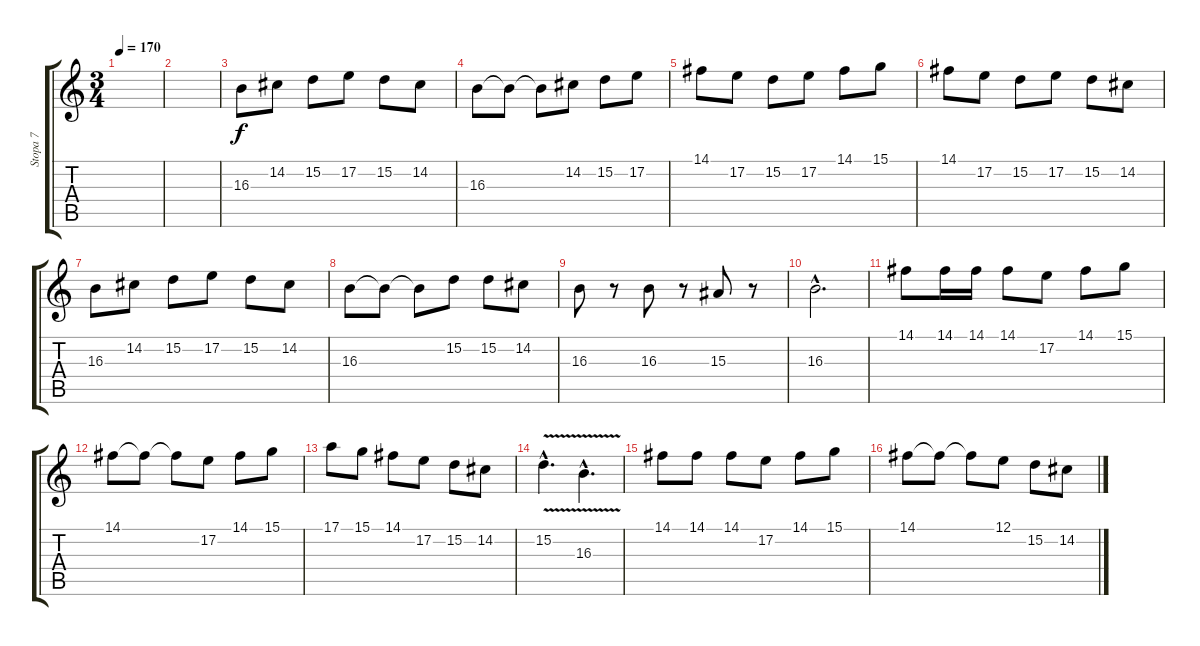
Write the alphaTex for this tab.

\track ("Stopa 7" "Stopa 7") {instrument violin}
\staff {score tabs}
\tuning (E4 B3 G3 D3 A2 E2) {hide}
\ts (3 4)
\tempo 170
\clef g2
\ks c
|
|
16.3.8 14.2.8 15.2.8 17.2.8 15.2.8 14.2.8 |
16.3.8 16.3{t}.8 16.3{t}.8 14.2.8 15.2.8 17.2.8 |
14.1.8 17.2.8 15.2.8 17.2.8 14.1.8 15.1.8 |
14.1.8 17.2.8 15.2.8 17.2.8 15.2.8 14.2.8 |
16.3.8 14.2.8 15.2.8 17.2.8 15.2.8 14.2.8 |
16.3.8 16.3{t}.8 16.3{t}.8 15.2.8 15.2.8 14.2.8 |
16.3.8 r.8 16.3.8 r.8 15.3.8 r.8 |
16.3{hac}.2{d} |
14.1.8 14.1.16 14.1.16 14.1.8 17.2.8 14.1.8 15.1.8 |
14.1.8 14.1{t}.8 14.1{t}.8 17.2.8 14.1.8 15.1.8 |
17.1.8 15.1.8 14.1.8 17.2.8 15.2.8 14.2.8 |
15.2{v hac}.4{d} 16.3{v hac}.4{d} |
14.1.8 14.1.8 14.1.8 17.2.8 14.1.8 15.1.8 |
14.1.8 14.1{t}.8 14.1{t}.8 12.1.8 15.2.8 14.2.8
